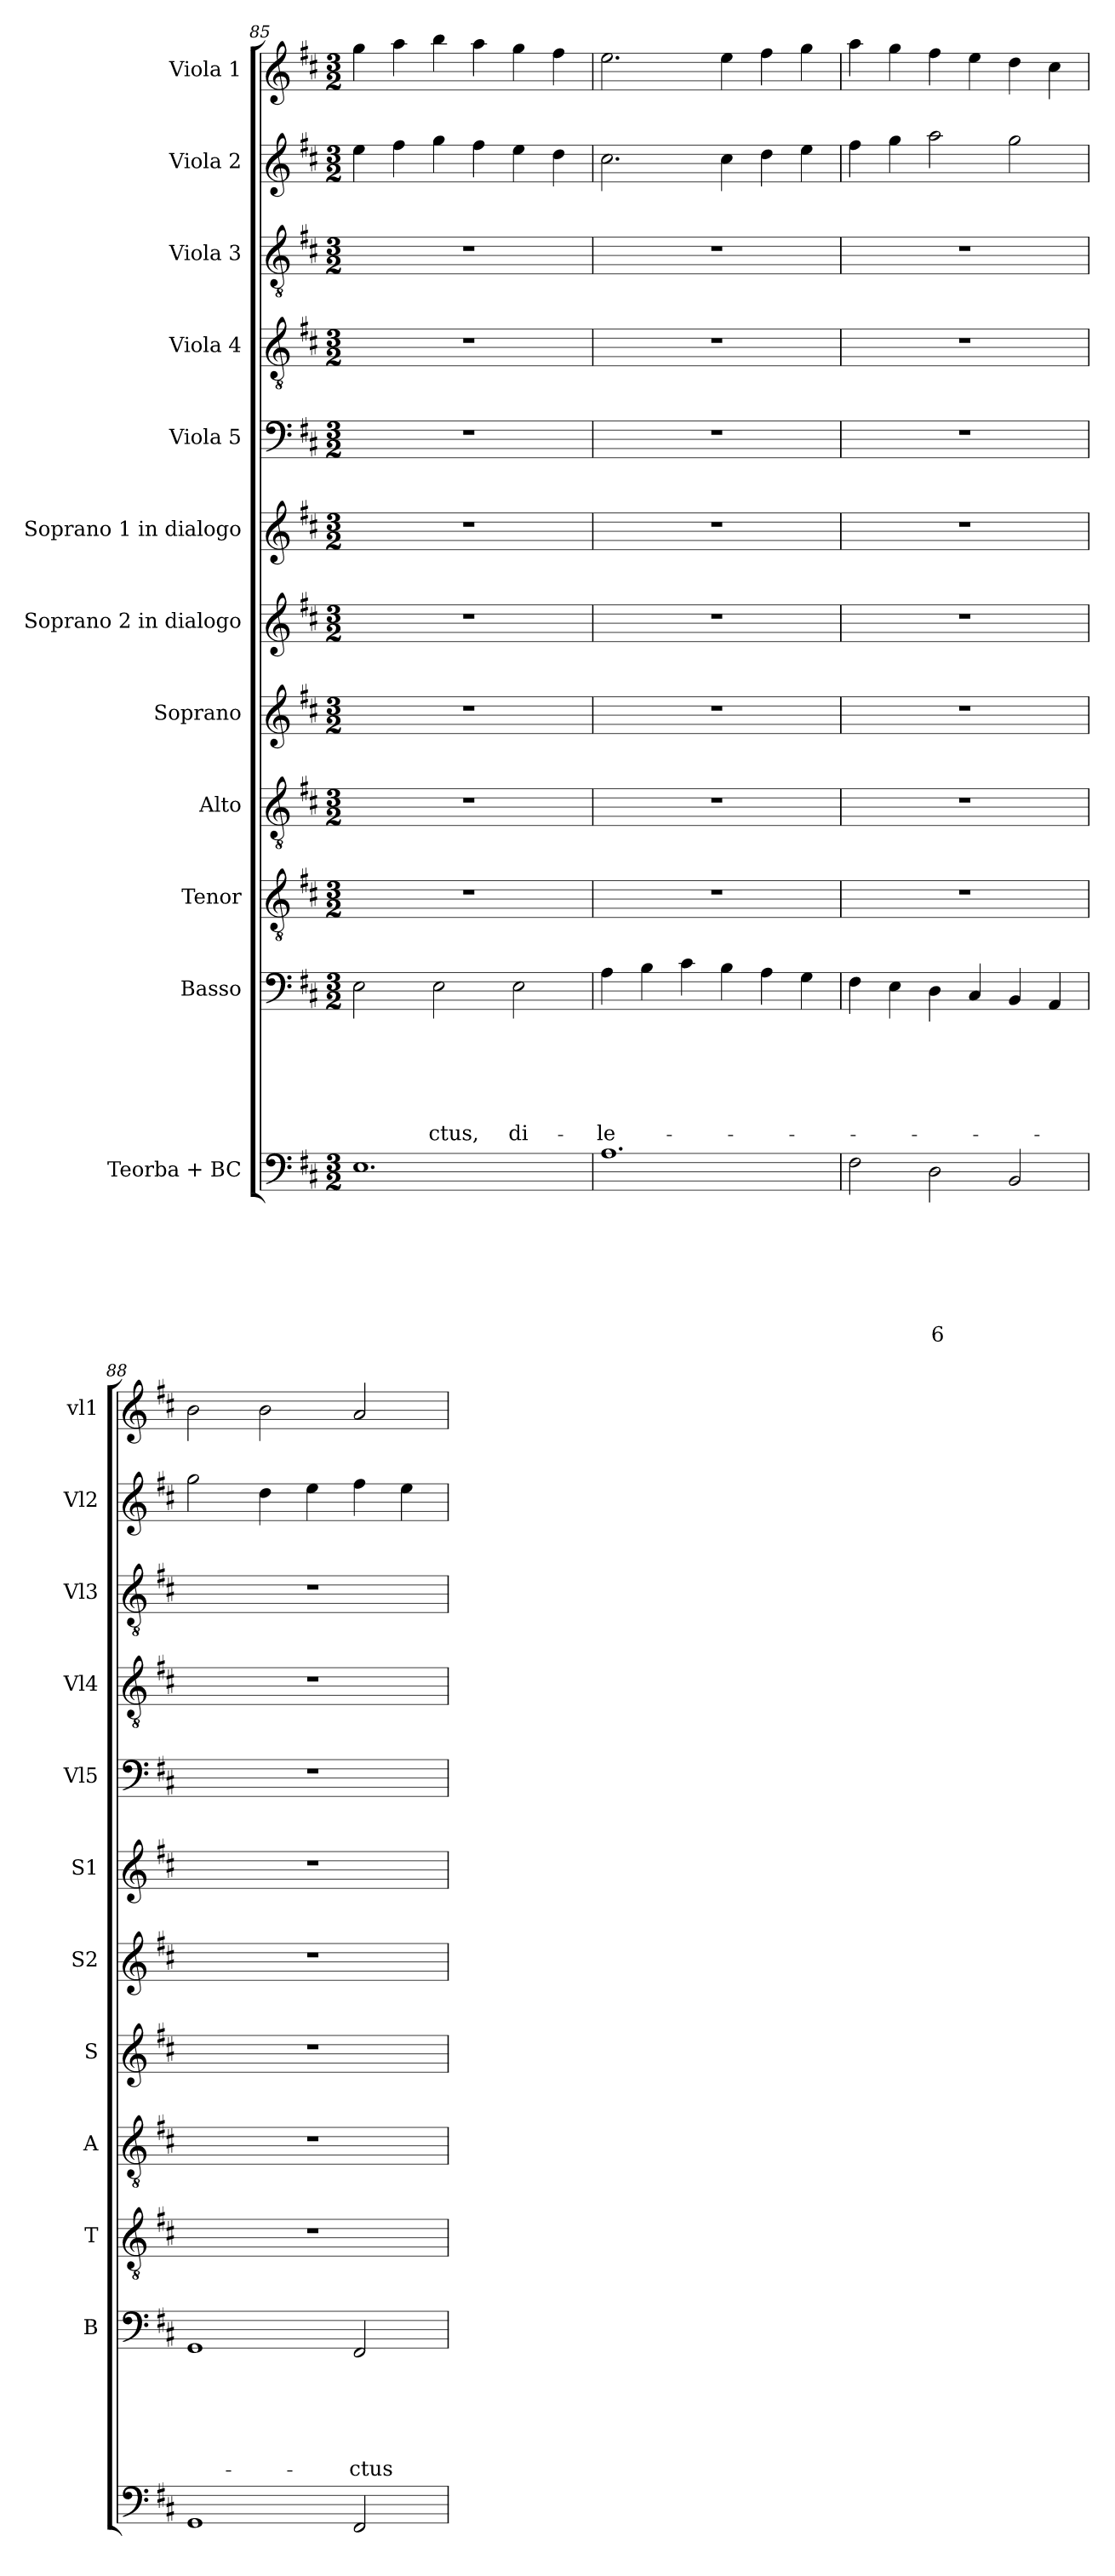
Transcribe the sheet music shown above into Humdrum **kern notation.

**kern	**text	**text	**text	**text	**text	**text	**text	**kern	**text	**text	**text	**text	**text	**text	**kern	**kern	**kern	**kern	**kern	**kern	**kern	**kern	**kern	**kern
*part12	*part12	*part12	*part12	*part12	*part12	*part12	*part12	*part11	*part11	*part11	*part11	*part11	*part11	*part11	*part10	*part9	*part8	*part7	*part6	*part5	*part4	*part3	*part2	*part1
*staff12	*staff12	*staff12	*staff12	*staff12	*staff12	*staff12	*staff12	*staff11	*staff11	*staff11	*staff11	*staff11	*staff11	*staff11	*staff10	*staff9	*staff8	*staff7	*staff6	*staff5	*staff4	*staff3	*staff2	*staff1
*I"Teorba + BC	*	*	*	*	*	*	*	*I"Basso	*	*	*	*	*	*	*I"Tenor	*I"Alto	*I"Soprano	*I"Soprano 2 in dialogo	*I"Soprano 1 in dialogo	*I"Viola 5	*I"Viola 4	*I"Viola 3	*I"Viola 2	*I"Viola 1
*	*	*	*	*	*	*	*	*I'B	*	*	*	*	*	*	*I'T	*I'A	*I'S	*I'S2	*I'S1	*I'Vl5	*I'Vl4	*I'Vl3	*I'Vl2	*I'vl1
*clefF4	*	*	*	*	*	*	*	*clefF4	*	*	*	*	*	*	*clefGv2	*clefGv2	*clefG2	*clefG2	*clefG2	*clefF4	*clefGv2	*clefGv2	*clefG2	*clefG2
*k[f#c#]	*	*	*	*	*	*	*	*k[f#c#]	*	*	*	*	*	*	*k[f#c#]	*k[f#c#]	*k[f#c#]	*k[f#c#]	*k[f#c#]	*k[f#c#]	*k[f#c#]	*k[f#c#]	*k[f#c#]	*k[f#c#]
*D:	*	*	*	*	*	*	*	*D:	*	*	*	*	*	*	*D:	*D:	*D:	*D:	*D:	*D:	*D:	*D:	*D:	*D:
*M3/2	*	*	*	*	*	*	*	*M3/2	*	*	*	*	*	*	*M3/2	*M3/2	*M3/2	*M3/2	*M3/2	*M3/2	*M3/2	*M3/2	*M3/2	*M3/2
=85	=85	=85	=85	=85	=85	=85	=85	=85	=85	=85	=85	=85	=85	=85	=85	=85	=85	=85	=85	=85	=85	=85	=85	=85
1.E	.	.	.	.	.	.	.	2E\	.	.	.	.	.	.	1.r	1.r	1.r	1.r	1.r	1.r	1.r	1.r	4ee\	4gg\
.	.	.	.	.	.	.	.	.	.	.	.	.	.	.	.	.	.	.	.	.	.	.	4ff#\	4aa\
!	!	!	!	!	!	!	!	!	!	!	!	!	!	!LO:LY:b	!	!	!	!	!	!	!	!	!	!
.	.	.	.	.	.	.	.	2E\	.	.	.	.	.	-ctus,	.	.	.	.	.	.	.	.	4gg\	4bb\
.	.	.	.	.	.	.	.	.	.	.	.	.	.	.	.	.	.	.	.	.	.	.	4ff#\	4aa\
!	!	!	!	!	!	!	!	!	!	!	!	!	!	!LO:LY:b	!	!	!	!	!	!	!	!	!	!
.	.	.	.	.	.	.	.	2E\	.	.	.	.	.	di-	.	.	.	.	.	.	.	.	4ee\	4gg\
.	.	.	.	.	.	.	.	.	.	.	.	.	.	.	.	.	.	.	.	.	.	.	4dd\	4ff#\
=86	=86	=86	=86	=86	=86	=86	=86	=86	=86	=86	=86	=86	=86	=86	=86	=86	=86	=86	=86	=86	=86	=86	=86	=86
!	!	!	!	!	!	!	!	!	!	!	!	!	!	!LO:LY:b	!	!	!	!	!	!	!	!	!	!
1.A	.	.	.	.	.	.	.	4A\	.	.	.	.	.	-le-	1.r	1.r	1.r	1.r	1.r	1.r	1.r	1.r	2.cc#\	2.ee\
.	.	.	.	.	.	.	.	4B\	.	.	.	.	.	.	.	.	.	.	.	.	.	.	.	.
.	.	.	.	.	.	.	.	4c#\	.	.	.	.	.	.	.	.	.	.	.	.	.	.	.	.
.	.	.	.	.	.	.	.	4B\	.	.	.	.	.	.	.	.	.	.	.	.	.	.	4cc#\	4ee\
.	.	.	.	.	.	.	.	4A\	.	.	.	.	.	.	.	.	.	.	.	.	.	.	4dd\	4ff#\
.	.	.	.	.	.	.	.	4G\	.	.	.	.	.	.	.	.	.	.	.	.	.	.	4ee\	4gg\
=87	=87	=87	=87	=87	=87	=87	=87	=87	=87	=87	=87	=87	=87	=87	=87	=87	=87	=87	=87	=87	=87	=87	=87	=87
2F#\	.	.	.	.	.	.	.	4F#\	.	.	.	.	.	.	1.r	1.r	1.r	1.r	1.r	1.r	1.r	1.r	4ff#\	4aa\
.	.	.	.	.	.	.	.	4E\	.	.	.	.	.	.	.	.	.	.	.	.	.	.	4gg\	4gg\
!	!	!	!	!	!	!	!LO:LY:b	!	!	!	!	!	!	!	!	!	!	!	!	!	!	!	!	!
2D\	.	.	.	.	.	.	6	4D\	.	.	.	.	.	.	.	.	.	.	.	.	.	.	2aa\	4ff#\
.	.	.	.	.	.	.	.	4C#/	.	.	.	.	.	.	.	.	.	.	.	.	.	.	.	4ee\
2BB/	.	.	.	.	.	.	.	4BB/	.	.	.	.	.	.	.	.	.	.	.	.	.	.	2gg\	4dd\
.	.	.	.	.	.	.	.	4AA/	.	.	.	.	.	.	.	.	.	.	.	.	.	.	.	4cc#\
=88	=88	=88	=88	=88	=88	=88	=88	=88	=88	=88	=88	=88	=88	=88	=88	=88	=88	=88	=88	=88	=88	=88	=88	=88
1GG	.	.	.	.	.	.	.	1GG	.	.	.	.	.	.	1.r	1.r	1.r	1.r	1.r	1.r	1.r	1.r	2gg\	2b\
.	.	.	.	.	.	.	.	.	.	.	.	.	.	.	.	.	.	.	.	.	.	.	4dd\	2b\
.	.	.	.	.	.	.	.	.	.	.	.	.	.	.	.	.	.	.	.	.	.	.	4ee\	.
!	!	!	!	!	!	!	!	!	!	!	!	!	!	!LO:LY:b	!	!	!	!	!	!	!	!	!	!
2FF#/	.	.	.	.	.	.	.	2FF#/	.	.	.	.	.	-ctus	.	.	.	.	.	.	.	.	4ff#\	2a/
.	.	.	.	.	.	.	.	.	.	.	.	.	.	.	.	.	.	.	.	.	.	.	4ee\	.
=	=	=	=	=	=	=	=	=	=	=	=	=	=	=	=	=	=	=	=	=	=	=	=	=
*-	*-	*-	*-	*-	*-	*-	*-	*-	*-	*-	*-	*-	*-	*-	*-	*-	*-	*-	*-	*-	*-	*-	*-	*-
